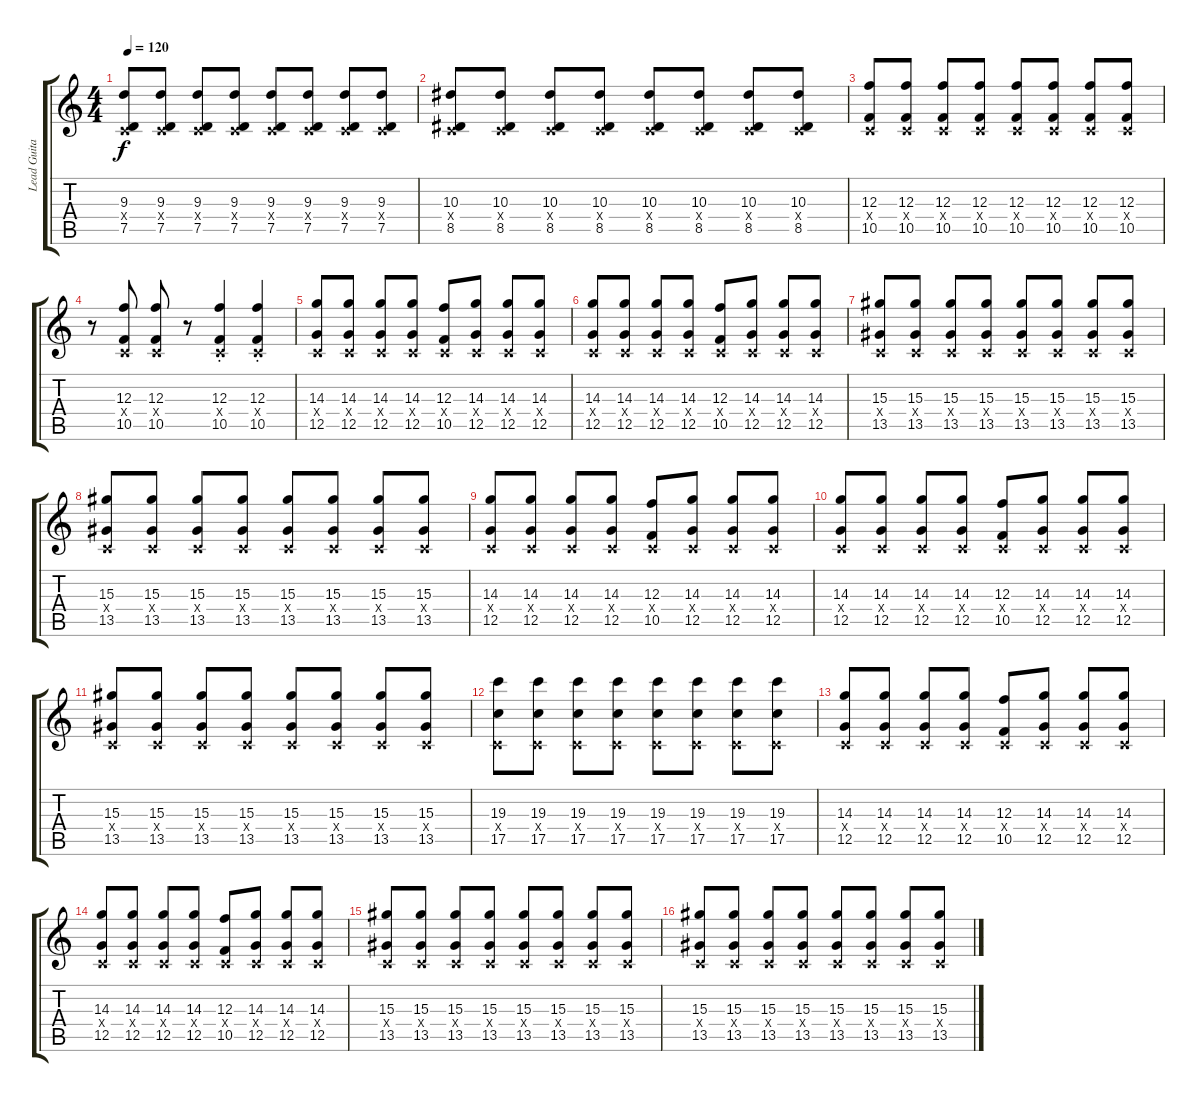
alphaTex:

\track ("Lead Guitar" "Lead Guita") {instrument distortionguitar}
\staff {score tabs}
\tuning (D4 A3 F3 C3 G2 C2) {hide}
\ts (4 4)
\tempo 120
\clef g2
\ks c
(9.3 0.4{x} 7.5).8{dy f} (9.3 0.4{x} 7.5).8 (9.3 0.4{x} 7.5).8 (9.3 0.4{x} 7.5).8 (9.3 0.4{x} 7.5).8 (9.3 0.4{x} 7.5).8 (9.3 0.4{x} 7.5).8 (9.3 0.4{x} 7.5).8 |
(10.3 0.4{x} 8.5).8 (10.3 0.4{x} 8.5).8 (10.3 0.4{x} 8.5).8 (10.3 0.4{x} 8.5).8 (10.3 0.4{x} 8.5).8 (10.3 0.4{x} 8.5).8 (10.3 0.4{x} 8.5).8 (10.3 0.4{x} 8.5).8 |
(12.3 0.4{x} 10.5).8 (12.3 0.4{x} 10.5).8 (12.3 0.4{x} 10.5).8 (12.3 0.4{x} 10.5).8 (12.3 0.4{x} 10.5).8 (12.3 0.4{x} 10.5).8 (12.3 0.4{x} 10.5).8 (12.3 0.4{x} 10.5).8 |
r.8 (12.3 0.4{x} 10.5).8 (12.3 0.4{x} 10.5).8 r.8 (12.3{st} 0.4{x} 10.5{st}).4 (12.3{st} 0.4{x} 10.5{st}).4 |
(14.3 0.4{x} 12.5).8 (14.3 0.4{x} 12.5).8 (14.3 0.4{x} 12.5).8 (14.3 0.4{x} 12.5).8 (12.3 0.4{x} 10.5).8 (14.3 0.4{x} 12.5).8 (14.3 0.4{x} 12.5).8 (14.3 0.4{x} 12.5).8 |
(14.3 0.4{x} 12.5).8 (14.3 0.4{x} 12.5).8 (14.3 0.4{x} 12.5).8 (14.3 0.4{x} 12.5).8 (12.3 0.4{x} 10.5).8 (14.3 0.4{x} 12.5).8 (14.3 0.4{x} 12.5).8 (14.3 0.4{x} 12.5).8 |
(15.3 0.4{x} 13.5).8 (15.3 0.4{x} 13.5).8 (15.3 0.4{x} 13.5).8 (15.3 0.4{x} 13.5).8 (15.3 0.4{x} 13.5).8 (15.3 0.4{x} 13.5).8 (15.3 0.4{x} 13.5).8 (15.3 0.4{x} 13.5).8 |
(15.3 0.4{x} 13.5).8 (15.3 0.4{x} 13.5).8 (15.3 0.4{x} 13.5).8 (15.3 0.4{x} 13.5).8 (15.3 0.4{x} 13.5).8 (15.3 0.4{x} 13.5).8 (15.3 0.4{x} 13.5).8 (15.3 0.4{x} 13.5).8 |
(14.3 0.4{x} 12.5).8 (14.3 0.4{x} 12.5).8 (14.3 0.4{x} 12.5).8 (14.3 0.4{x} 12.5).8 (12.3 0.4{x} 10.5).8 (14.3 0.4{x} 12.5).8 (14.3 0.4{x} 12.5).8 (14.3 0.4{x} 12.5).8 |
(14.3 0.4{x} 12.5).8 (14.3 0.4{x} 12.5).8 (14.3 0.4{x} 12.5).8 (14.3 0.4{x} 12.5).8 (12.3 0.4{x} 10.5).8 (14.3 0.4{x} 12.5).8 (14.3 0.4{x} 12.5).8 (14.3 0.4{x} 12.5).8 |
(15.3 0.4{x} 13.5).8 (15.3 0.4{x} 13.5).8 (15.3 0.4{x} 13.5).8 (15.3 0.4{x} 13.5).8 (15.3 0.4{x} 13.5).8 (15.3 0.4{x} 13.5).8 (15.3 0.4{x} 13.5).8 (15.3 0.4{x} 13.5).8 |
(19.3 0.4{x} 17.5).8 (19.3 0.4{x} 17.5).8 (19.3 0.4{x} 17.5).8 (19.3 0.4{x} 17.5).8 (19.3 0.4{x} 17.5).8 (19.3 0.4{x} 17.5).8 (19.3 0.4{x} 17.5).8 (19.3 0.4{x} 17.5).8 |
(14.3 0.4{x} 12.5).8 (14.3 0.4{x} 12.5).8 (14.3 0.4{x} 12.5).8 (14.3 0.4{x} 12.5).8 (12.3 0.4{x} 10.5).8 (14.3 0.4{x} 12.5).8 (14.3 0.4{x} 12.5).8 (14.3 0.4{x} 12.5).8 |
(14.3 0.4{x} 12.5).8 (14.3 0.4{x} 12.5).8 (14.3 0.4{x} 12.5).8 (14.3 0.4{x} 12.5).8 (12.3 0.4{x} 10.5).8 (14.3 0.4{x} 12.5).8 (14.3 0.4{x} 12.5).8 (14.3 0.4{x} 12.5).8 |
(15.3 0.4{x} 13.5).8 (15.3 0.4{x} 13.5).8 (15.3 0.4{x} 13.5).8 (15.3 0.4{x} 13.5).8 (15.3 0.4{x} 13.5).8 (15.3 0.4{x} 13.5).8 (15.3 0.4{x} 13.5).8 (15.3 0.4{x} 13.5).8 |
(15.3 0.4{x} 13.5).8 (15.3 0.4{x} 13.5).8 (15.3 0.4{x} 13.5).8 (15.3 0.4{x} 13.5).8 (15.3 0.4{x} 13.5).8 (15.3 0.4{x} 13.5).8 (15.3 0.4{x} 13.5).8 (15.3 0.4{x} 13.5).8
